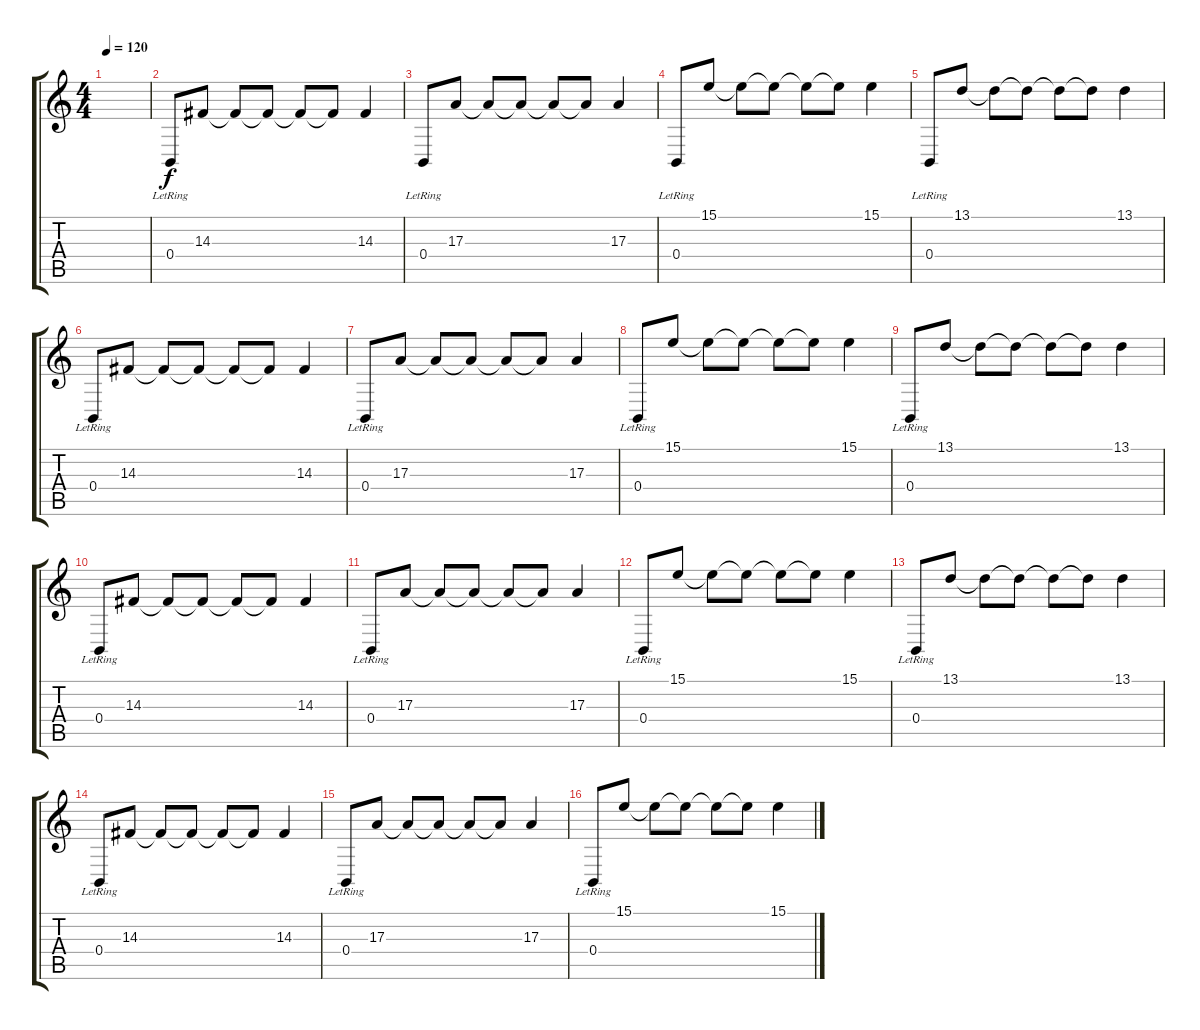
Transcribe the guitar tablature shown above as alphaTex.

\track "" {instrument electricpiano1}
\staff {score tabs}
\tuning (Db4 Ab3 E3 B2 Gb2 B1) {hide}
\ts (4 4)
\tempo 120
\clef g2
\ks c
|
0.4{lr}.8 14.3.8 14.3{t}.8 14.3{t}.8 14.3{t}.8 14.3{t}.8 14.3.4 |
0.4{lr}.8 17.3.8 17.3{t}.8 17.3{t}.8 17.3{t}.8 17.3{t}.8 17.3.4 |
0.4{lr}.8 15.1.8 15.1{t}.8 15.1{t}.8 15.1{t}.8 15.1{t}.8 15.1.4 |
0.4{lr}.8 13.1.8 13.1{t}.8 13.1{t}.8 13.1{t}.8 13.1{t}.8 13.1.4 |
0.4{lr}.8 14.3.8 14.3{t}.8 14.3{t}.8 14.3{t}.8 14.3{t}.8 14.3.4 |
0.4{lr}.8 17.3.8 17.3{t}.8 17.3{t}.8 17.3{t}.8 17.3{t}.8 17.3.4 |
0.4{lr}.8 15.1.8 15.1{t}.8 15.1{t}.8 15.1{t}.8 15.1{t}.8 15.1.4 |
0.4{lr}.8 13.1.8 13.1{t}.8 13.1{t}.8 13.1{t}.8 13.1{t}.8 13.1.4 |
0.4{lr}.8 14.3.8 14.3{t}.8 14.3{t}.8 14.3{t}.8 14.3{t}.8 14.3.4 |
0.4{lr}.8 17.3.8 17.3{t}.8 17.3{t}.8 17.3{t}.8 17.3{t}.8 17.3.4 |
0.4{lr}.8 15.1.8 15.1{t}.8 15.1{t}.8 15.1{t}.8 15.1{t}.8 15.1.4 |
0.4{lr}.8 13.1.8 13.1{t}.8 13.1{t}.8 13.1{t}.8 13.1{t}.8 13.1.4 |
0.4{lr}.8 14.3.8 14.3{t}.8 14.3{t}.8 14.3{t}.8 14.3{t}.8 14.3.4 |
0.4{lr}.8 17.3.8 17.3{t}.8 17.3{t}.8 17.3{t}.8 17.3{t}.8 17.3.4 |
0.4{lr}.8 15.1.8 15.1{t}.8 15.1{t}.8 15.1{t}.8 15.1{t}.8 15.1.4
